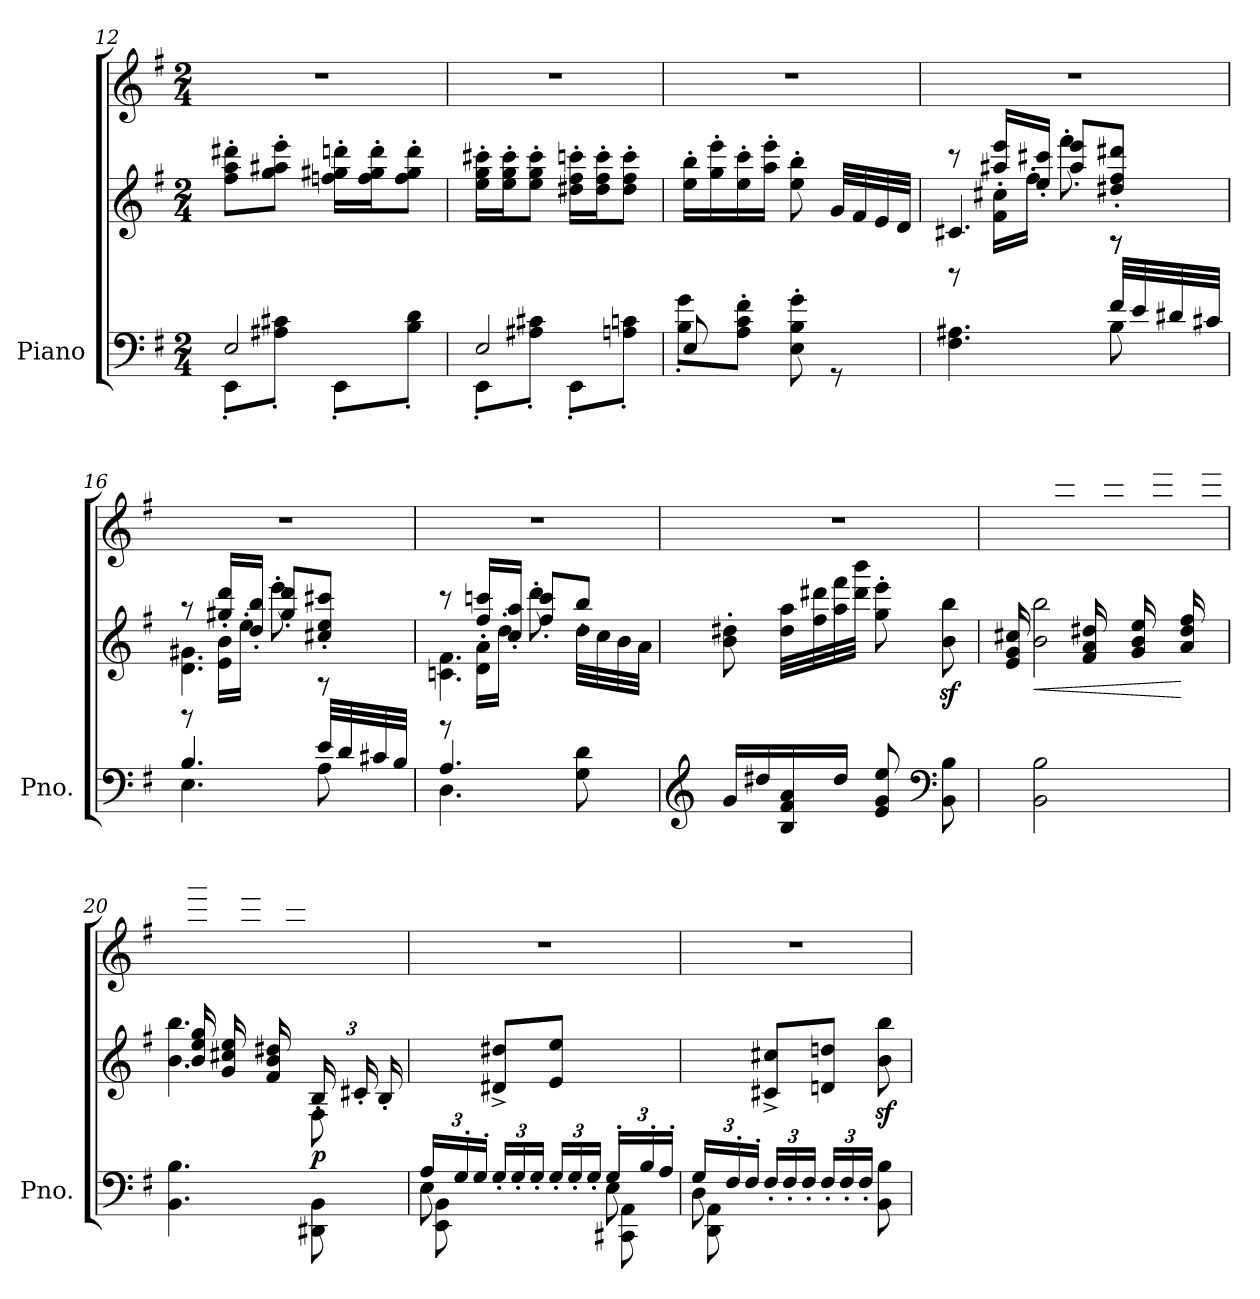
**kern	**kern	**kern	**dynam
*part1	*part1	*part1	*part1
*staff3	*staff2	*staff1	*staff1/2/3
*I"Piano	*	*	*
*I'Pno.	*	*	*
*clefF4	*clefG2	*clefG2	*
*k[f#]	*k[f#]	*k[f#]	*
*M2/4	*M2/4	*M2/4	*
=12	=12	=12	=12
*^	*	*	*
2E/	8EE'\L	8ff#\' 8aa\' 8ddd#X\'L	2r	.
.	8A#X\' 8c#X\'J	8gg\' 8aa#X\' 8eee\'J	.	.
.	8EE'\L	16ffn\' 16gg#X\' 16dddn\'LL	.	.
.	.	16ff\' 16gg#\' 16ddd\'J	.	.
.	8B\' 8d\'J	8ff\' 8gg#\' 8ddd\'J	.	.
=13	=13	=13	=13	=13
2E/	8EE'\L	16ee\' 16gg\' 16ccc#X\'LL	2r	.
.	.	16ee\' 16gg\' 16ccc#\'J	.	.
.	8A#X\' 8c#X\'J	8ee\' 8gg\' 8ccc#\'J	.	.
.	8EE'\L	16dd#X\' 16ff#\' 16cccn\'LL	.	.
.	.	16dd#\' 16ff#\' 16ccc\'J	.	.
.	8An\' 8cn\'J	8dd#\' 8ff#\' 8ccc\'J	.	.
!!LO:PB:g=z
=14	=14	=14	=14	=14
8E/	8B\' 8g\'L	16ee\' 16bb\'LL	2r	.
.	.	16gg\' 16eee\'	.	.
4.ryy	8A\' 8c\' 8f#\'J	16ee\' 16ccc\'	.	.
.	.	16aa\' 16eee\'JJ	.	.
.	8E\' 8B\' 8g\'	8ee\' 8bb\'	.	.
.	8rGG	32g/LLL	.	.
.	.	32f#/	.	.
.	.	32e/	.	.
.	.	32d/JJJ	.	.
=15	=15	=15	=15	=15
*	*	*^	*	*
*	*	*	*^	*	*
4.ryy	4.F#\ 4.A#X\	4.c#X/	8rccc	8rBB	2r	.
.	.	.	16aa#X/' 16eee/'LL	16f#\' 16cc#X\'LL	.	.
.	.	.	16ee/' 16ccc#X/'JJ	16ff#'\JJ	.	.
.	.	.	8aa#/' 8eee/'L	8fff#'\	.	.
32f#/LLL	8B\	8rA	8dd#X/' 8ff#/' 8ddd#X/'J	8rA	.	.
32e/	.	.	.	.	.	.
32d#X/	.	.	.	.	.	.
32c#X/JJJ	.	.	.	.	.	.
=16	=16	=16	=16	=16	=16	=16
4.B/	4.E\	4.d\ 4.g#X\	8raa	8rBB	2r	.
.	.	.	16gg#X/' 16ddd/'LL	16e\' 16b\'LL	.	.
.	.	.	16dd/' 16bb/'JJ	16ee'\JJ	.	.
.	.	.	8gg#/' 8ddd/'L	8eee'\	.	.
32e/LLL	8A\	8rA	8cc#X/' 8ee/' 8ccc#X/'J	8ryy	.	.
32d/	.	.	.	.	.	.
32c#X/	.	.	.	.	.	.
32B/JJJ	.	.	.	.	.	.
!!LO:LB:g=z
=17	=17	=17	=17	=17	=17	=17
4.A/	4.D\	4.cn\ 4.f#\	8rccc	8rGG	2r	.
.	.	.	16ff#/' 16cccn/'LL	16d\' 16a\'LL	.	.
.	.	.	16cc/' 16aa/'JJ	16dd'\JJ	.	.
.	.	.	8ff#/' 8ccc/'L	8ddd'\	.	.
8ryy	8G\ 8d\	32dd\LLL	8bb'/J	8ryy	.	.
.	.	32cc\	.	.	.	.
.	.	32b\	.	.	.	.
.	.	32a\JJJ	.	.	.	.
*v	*v	*	*	*	*	*
*	*v	*v	*v	*	*
=18	=18	=18	=18
*clefG2	*	*	*
16g/LL	8b\' 8dd#X\'	2r	.
16dd#X/	.	.	.
16B/ 16f#/ 16a/	32dd#\ 32aa\LLL	.	.
.	32ff#\ 32ddd#X\	.	.
16dd#/JJ	32aa\ 32fff#\	.	.
.	32ddd#\ 32bbb\JJJ	.	.
8e/ 8g/ 8ee/	8gg\' 8eee\'	.	.
*clefF4	*	*	*
8BB\ 8B\	8b\z< 8bb\z<	.	.
=19	=19	=19	=19
!	!	!	!LO:HP:b=2
*	*^	*^	*
2BB\ 2B\	2b\ 2bb\	16e/ 16g/ 16cc#X/LL	2ryy	16ryy	<
.	.	16ryy	.	16ee\ 16gg\ 16ccc#X\	.
.	.	16f#/ 16a/ 16dd#X/	.	16ryy	.
.	.	16ryy	.	16ff#\ 16aa\ 16ddd#X\JJ	.
.	.	16g/ 16b/ 16ee/LL	.	16ryy	.
.	.	16ryy	.	16gg\ 16bb\ 16eee\	.
.	.	16a/ 16dd#/ 16ff#/	.	16ryy	[
.	.	16ryy	.	16aa\ 16ddd#\ 16fff#\JJ	.
=20	=20	=20	=20	=20	=20
4.BB\ 4.B\	4.b\ 4.bb\	16b/ 16ee/ 16gg/LL	2ryy	16ryy	.
.	.	16ryy	.	16bb\ 16eee\ 16ggg\	.
.	.	16g/ 16cc#X/ 16ee/	.	16ryy	.
.	.	16ryy	.	16gg\ 16ccc#X\ 16eee\JJ	.
.	.	16f#/ 16b/ 16dd#X/LL	.	16ryy	.
.	.	16ryy	.	16ff#\ 16bb\ 16ddd#X\JJ	.
*	*	*Xbrackettup	*	*	*
!	!	!	!	!	!LO:DY:b=2
8DD#X\ 8BB\	8F#\	24B'/LL	.	8ryy	p
.	.	24c#X'/	.	.	.
.	.	24B'/JJ	.	.	.
*	*v	*v	*	*	*
*	*	*v	*v	*
!!LO:LB:g=z
=21	=21	=21	=21
*Xbrackettup	*	*	*
*^	*	*	*
*	*^	*	*	*
24A/LL	8E\	8EE\ 8BB\	8ryy	2r	.
24G'/	.	.	.	.	.
24G'/JJ	.	.	.	.	.
!	!	!	!	!	!LO:DY:a=2
24G'/LL	8ryy	8rCCyy	8d#X/^ 8dd#X/^L	.	other-dynamics
24G'/	.	.	.	.	.
24G'/JJ	.	.	.	.	.
!	!	!	!	!	!LO:DY:a=2
24G'/LL	8ryy	8rCCyy	8e/ 8ee/J	.	other-dynamics
24G'/	.	.	.	.	.
24G'/JJ	.	.	.	.	.
24G'/LL	8E\	8CC#X\ 8AA\	8ryy	.	.
24B'/	.	.	.	.	.
24A'/JJ	.	.	.	.	.
=22	=22	=22	=22	=22	=22
*	*	*	*	*^	*
24G/LL	8D\	8DD\ 8AA\	8ryy	2r	6ryy	.
24F#'/	.	.	.	.	.	.
24F#'/JJ	.	.	.	.	.	.
!	!	!	!	!	!	!LO:DY:a=2
24F#'/LL	8ryy	8rCCyy	8c#X/^ 8cc#X/^L	.	.	other-dynamics
!	!	!	!	!	!	!LO:DY:a
24F#'/	.	.	.	.	3ryy	other-dynamics
24F#'/JJ	.	.	.	.	.	.
24F#'/LL	4ryy	8rCCyy	8dn/ 8ddn/J	.	.	.
24F#'/	.	.	.	.	.	.
24F#'/JJ	.	.	.	.	.	.
!	!	!	!	!	!	!LO:DY:a=2
8rcyy	.	8BB\ 8B\	8b\z< 8bb\z<	.	.	other-dynamics
*v	*v	*v	*	*v	*v	*
=	=	=	=
*-	*-	*-	*-
